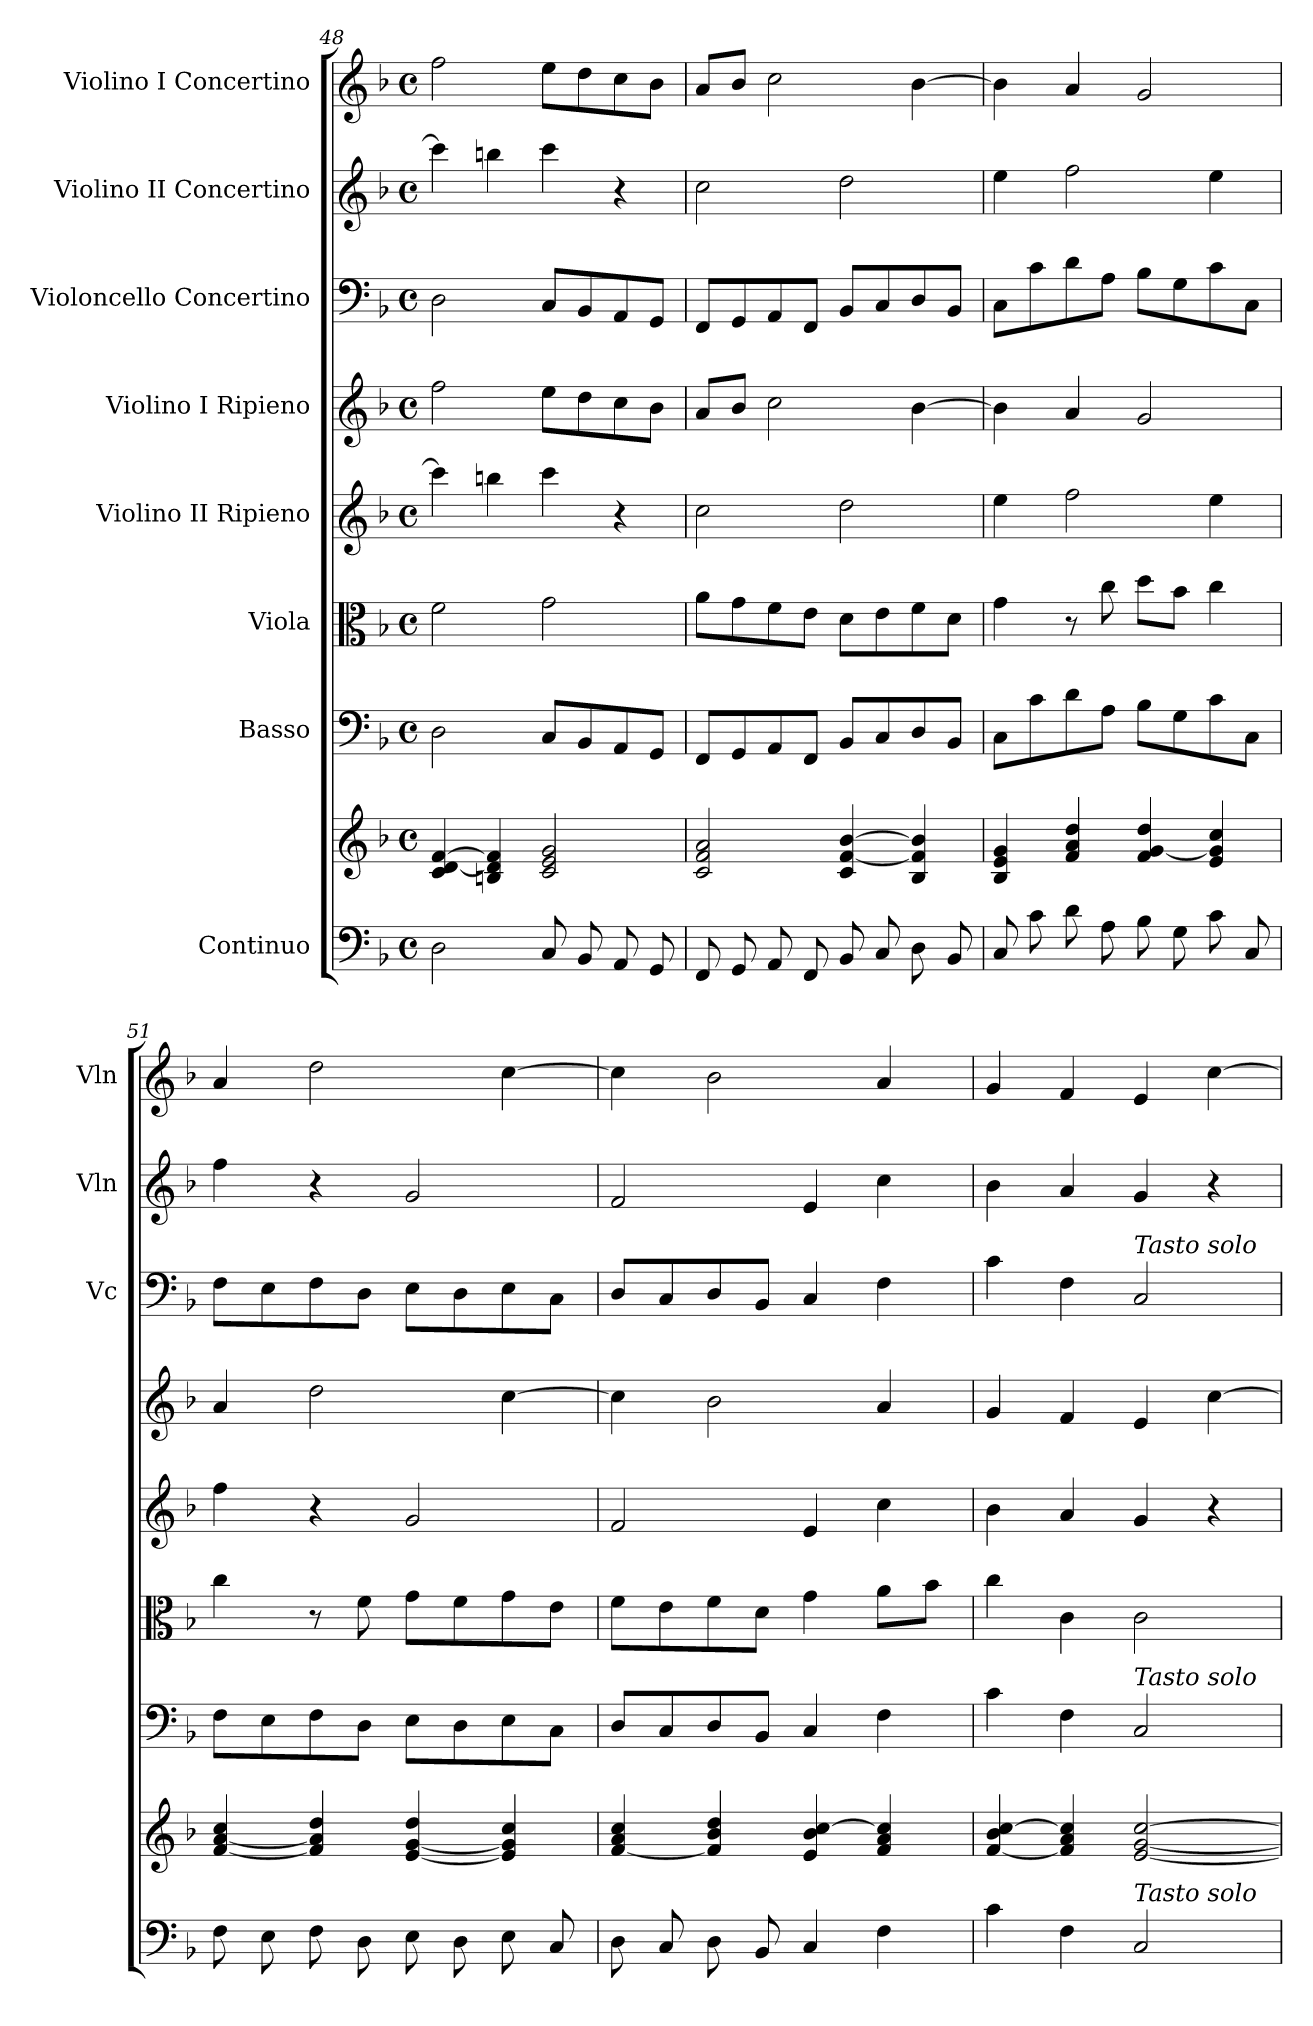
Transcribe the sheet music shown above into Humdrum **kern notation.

**kern	**kern	**kern	**kern	**kern	**kern	**kern	**kern	**kern
*part8	*part8	*part7	*part6	*part5	*part4	*part3	*part2	*part1
*staff9	*staff8	*staff7	*staff6	*staff5	*staff4	*staff3	*staff2	*staff1
*I"Continuo	*	*I"Basso	*I"Viola	*I"Violino II Ripieno	*I"Violino I Ripieno	*I"Violoncello Concertino	*I"Violino II Concertino	*I"Violino I Concertino
*	*	*	*	*	*	*I'Vc	*I'Vln	*I'Vln
*clefF4	*clefG2	*clefF4	*clefC3	*clefG2	*clefG2	*clefF4	*clefG2	*clefG2
*k[b-]	*k[b-]	*k[b-]	*k[b-]	*k[b-]	*k[b-]	*k[b-]	*k[b-]	*k[b-]
*M4/4	*M4/4	*M4/4	*M4/4	*M4/4	*M4/4	*M4/4	*M4/4	*M4/4
*met(c)	*met(c)	*met(c)	*met(c)	*met(c)	*met(c)	*met(c)	*met(c)	*met(c)
=48	=48	=48	=48	=48	=48	=48	=48	=48
2D\	4c/ [4d/ [4f/	2D\	2f\	4ccc\]	2ff\	2D\	4ccc\]	2ff\
.	4Bn/ 4d/] 4f/]	.	.	4bbn\	.	.	4bbn\	.
8C/	2c/ 2e/ 2g/	8C/L	2g\	4ccc\	8ee\L	8C/L	4ccc\	8ee\L
8BB-/	.	8BB-/	.	.	8dd\	8BB-/	.	8dd\
8AA/	.	8AA/	.	4r	8cc\	8AA/	4r	8cc\
8GG/	.	8GG/J	.	.	8b-\J	8GG/J	.	8b-\J
!!LO:PB:g=z
=49	=49	=49	=49	=49	=49	=49	=49	=49
8FF/	2c/ 2f/ 2a/	8FF/L	8a\L	2cc\	8a/L	8FF/L	2cc\	8a/L
8GG/	.	8GG/	8g\	.	8b-/J	8GG/	.	8b-/J
8AA/	.	8AA/	8f\	.	2cc\	8AA/	.	2cc\
8FF/	.	8FF/J	8e\J	.	.	8FF/J	.	.
8BB-/	4c/ [4f/ [4b-/	8BB-/L	8d\L	2dd\	.	8BB-/L	2dd\	.
8C/	.	8C/	8e\	.	.	8C/	.	.
8D\	4B-/ 4f/] 4b-/]	8D/	8f\	.	[4b-\	8D/	.	[4b-\
8BB-/	.	8BB-/J	8d\J	.	.	8BB-/J	.	.
=50	=50	=50	=50	=50	=50	=50	=50	=50
8C/	4B-/ 4e/ 4g/	8C\L	4g\	4ee\	4b-\]	8C\L	4ee\	4b-\]
8c\	.	8c\	.	.	.	8c\	.	.
8d\	4f/ 4a/ 4dd/	8d\	8r	2ff\	4a/	8d\	2ff\	4a/
8A\	.	8A\J	8cc\	.	.	8A\J	.	.
8B-\	4f/ [4g/ 4dd/	8B-\L	8dd\L	.	2g/	8B-\L	.	2g/
8G\	.	8G\	8b-\J	.	.	8G\	.	.
8c\	4e/ 4g/] 4cc/	8c\	4cc\	4ee\	.	8c\	4ee\	.
8C/	.	8C\J	.	.	.	8C\J	.	.
=51	=51	=51	=51	=51	=51	=51	=51	=51
8F\	[4f/ [4a/ 4cc/	8F\L	4cc\	4ff\	4a/	8F\L	4ff\	4a/
8E\	.	8E\	.	.	.	8E\	.	.
8F\	4f/] 4a/] 4dd/	8F\	8r	4r	2dd\	8F\	4r	2dd\
8D\	.	8D\J	8f\	.	.	8D\J	.	.
8E\	[4e/ [4g/ 4dd/	8E\L	8g\L	2g/	.	8E\L	2g/	.
8D\	.	8D\	8f\	.	.	8D\	.	.
8E\	4e/] 4g/] 4cc/	8E\	8g\	.	[4cc\	8E\	.	[4cc\
8C/	.	8C\J	8e\J	.	.	8C\J	.	.
=52	=52	=52	=52	=52	=52	=52	=52	=52
8D\	[4f/ 4a/ 4cc/	8D/L	8f\L	2f/	4cc\]	8D/L	2f/	4cc\]
8C/	.	8C/	8e\	.	.	8C/	.	.
8D\	4f/] 4b-/ 4dd/	8D/	8f\	.	2b-\	8D/	.	2b-\
8BB-/	.	8BB-/J	8d\J	.	.	8BB-/J	.	.
4C/	4e/ 4b-/ [4cc/	4C/	4g\	4e/	.	4C/	4e/	.
4F\	4f/ 4a/ 4cc/]	4F\	8a\L	4cc\	4a/	4F\	4cc\	4a/
.	.	.	8b-\J	.	.	.	.	.
=53	=53	=53	=53	=53	=53	=53	=53	=53
4c\	[4f/ 4b-/ [4cc/	4c\	4cc\	4b-\	4g/	4c\	4b-\	4g/
4F\	4f/] 4a/ 4cc/]	4F\	4c\	4a/	4f/	4F\	4a/	4f/
!	!	!	!	!	!	!LO:TX:a:i:t=Tasto solo	!	!
!	!	!LO:TX:a:i:t=Tasto solo	!	!	!	!	!	!
!LO:TX:a:i:t=Tasto solo	!	!	!	!	!	!	!	!
2C/	[2e/ [2g/ [2cc/	2C/	2c\	4g/	4e/	2C/	4g/	4e/
.	.	.	.	4r	[4cc\	.	4r	[4cc\
=	=	=	=	=	=	=	=	=
*-	*-	*-	*-	*-	*-	*-	*-	*-
